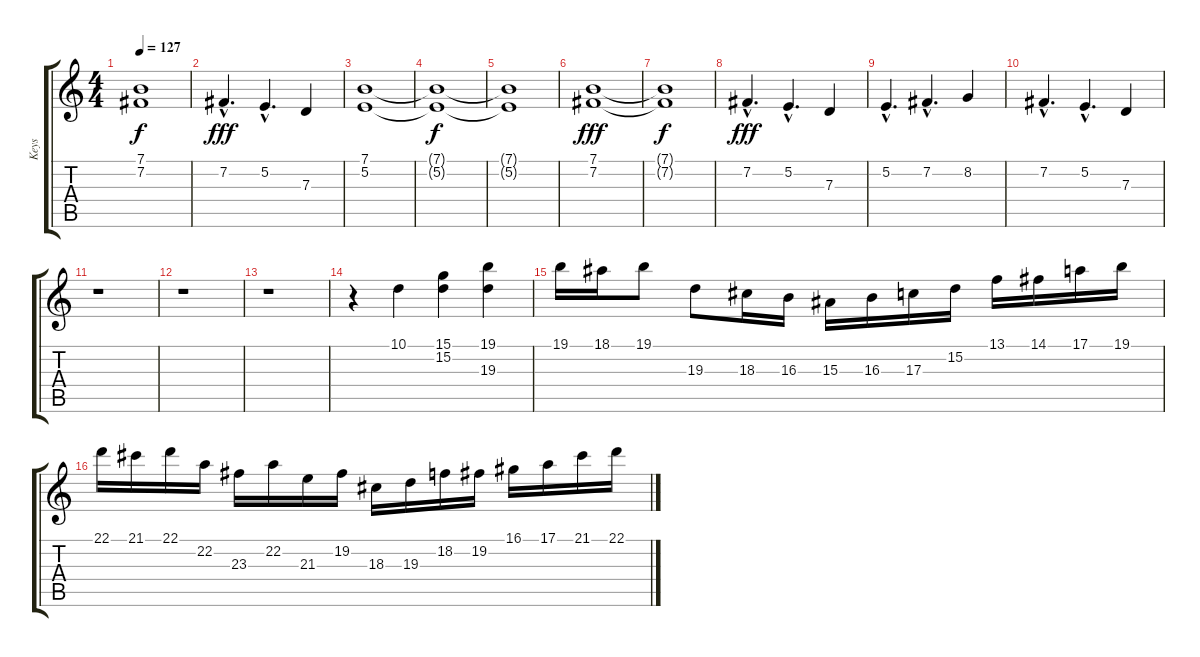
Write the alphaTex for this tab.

\track ("Keys" "Keys") {instrument tremolostrings}
\staff {score tabs}
\tuning (E4 B3 G3 D3 A2 E2) {hide}
\ts (4 4)
\tempo 127
\clef g2
\ks c
(7.1{t} 7.2{t}).1{dy f} |
7.2{hac}.4{d dy fff} 5.2{hac}.4{d} 7.3.4 |
(7.1 5.2).1 |
(7.1{t} 5.2{t}).1{dy f} |
(7.1{t} 5.2{t}).1 |
(7.1 7.2).1{dy fff} |
(7.1{t} 7.2{t}).1{dy f} |
7.2{hac}.4{d dy fff instrument tremolostrings} 5.2{hac}.4{d} 7.3.4 |
5.2{hac}.4{d} 7.2{hac}.4{d} 8.2.4 |
7.2{hac}.4{d} 5.2{hac}.4{d} 7.3.4 |
r.1 |
r.1 |
r.1 |
r.4 10.1.4 (15.1 15.2).4 (19.1 19.3).4 |
19.1.16 18.1.16 19.1.8 19.3.8 18.3.16 16.3.16 15.3.16 16.3.16 17.3.16 15.2.16 13.1.16 14.1.16 17.1.16 19.1.16 |
22.1.16 21.1.16 22.1.16 22.2.16 23.3.16 22.2.16 21.3.16 19.2.16 18.3.16 19.3.16 18.2.16 19.2.16 16.1.16 17.1.16 21.1.16 22.1.16
